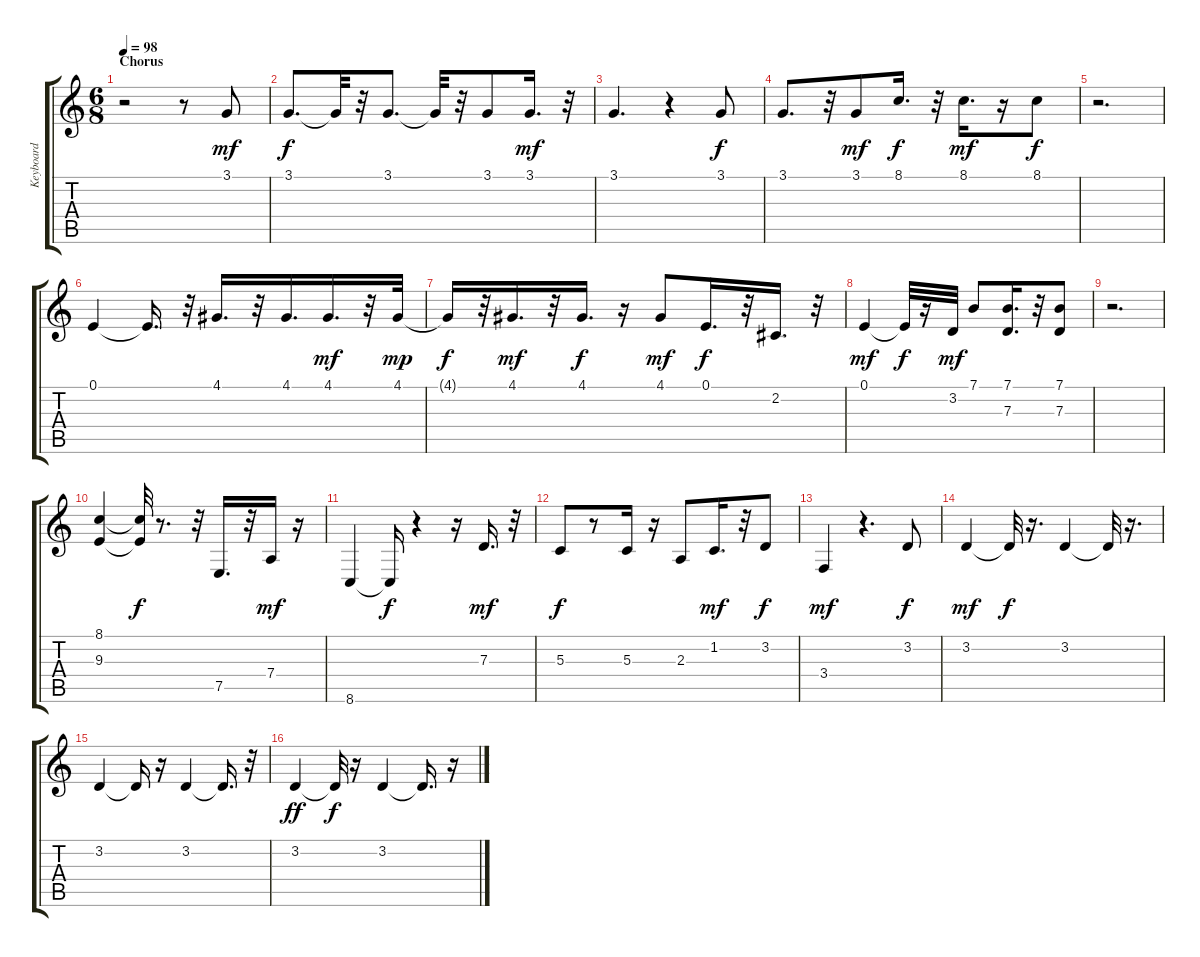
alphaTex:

\track ("Keyboard" "Keyboard") {instrument sitar}
\staff {score tabs}
\tuning (E4 B3 G3 D3 A2 E2) {hide}
\ts (6 8)
\section ("" "Chorus")
\tempo 98
\clef g2
\ks c
r.2{dy f} r.8 3.1.8{dy mf} |
3.1.8{d dy f} 3.1{t}.32 r.32 3.1.8{d} 3.1{t}.32 r.32 3.1.8 3.1.16{d dy mf} r.32 |
3.1.4{d} r.4 3.1.8{dy f} |
3.1.8{d} r.32 3.1.8{dy mf} 8.1.16{d dy f} r.32 8.1.16{d dy mf} r.16 8.1.8{dy f} |
r.2{d} |
0.1.4 0.1{t}.16{d} r.32 4.1.16{d} r.32 4.1.16{d} 4.1.16{d dy mf} r.32 4.1.32{dy mp} |
4.1{t}.16{dy f} r.32 4.1.16{d dy mf} r.32 4.1.16{d dy f} r.16 4.1.8{dy mf} 0.1.16{d dy f} r.32 2.2.16{d} r.32 |
0.1.4{dy mf} 0.1{t}.32{dy f} r.16 3.2.32{dy mf} 7.1.8 (7.1 7.3).16{d} r.32 (7.1 7.3).8 |
r.2{d} |
(8.1 9.3).4 (8.1{t} 9.3{t}).32{dy f} r.8{d} r.32 7.5.16{d} r.32 7.4.16{dy mf} r.16 |
8.6.4 8.6{t}.16{dy f} r.4 r.16 7.3.16{d dy mf} r.32 |
5.3.8{dy f} r.8 5.3.16 r.16 2.3.8 1.2.16{d dy mf} r.32 3.2.8{dy f} |
3.4.4{dy mf} r.4{d} 3.2.8{dy f} |
3.2.4{dy mf} 3.2{t}.32{dy f} r.16{d} 3.2.4 3.2{t}.32 r.16{d} |
3.2.4 3.2{t}.16 r.16 3.2.4 3.2{t}.16{d} r.32 |
3.2.4{dy ff} 3.2{t}.32{dy f} r.16 3.2.4 3.2{t}.16{d} r.16
